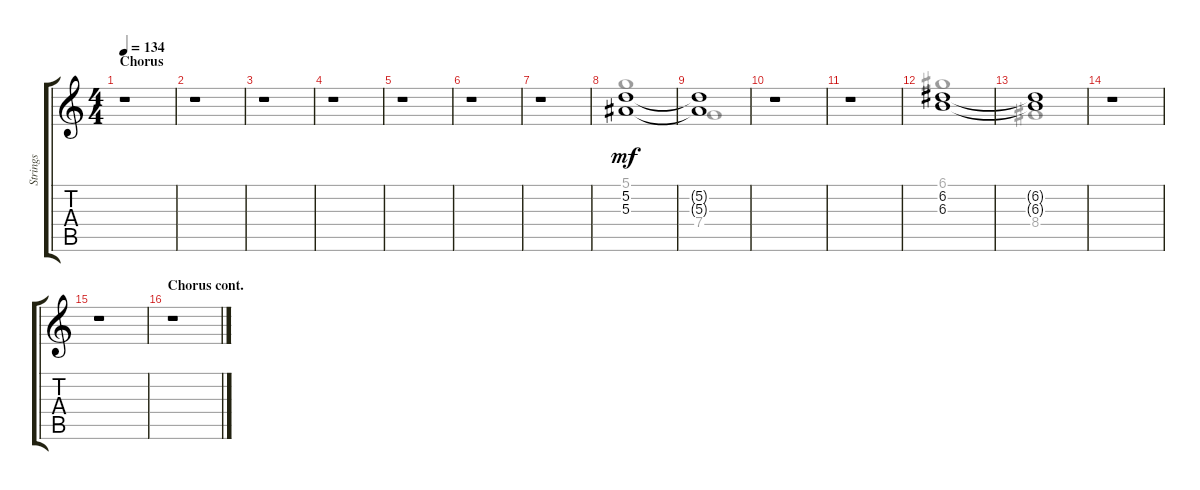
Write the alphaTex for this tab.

\track ("Strings" "Strings") {instrument electricguitarclean}
\staff {score tabs}
\tuning (D4 A3 F3 C3 G2 C2) {hide}
\voice
\ts (4 4)
\section ("" "Chorus")
\tempo 134
\clef g2
\ks aminor
r.1{dy mf} |
r.1 |
r.1 |
r.1 |
r.1 |
r.1 |
r.1 |
(5.2 5.3).1 |
(5.2{t} 5.3{t}).1 |
r.1 |
r.1 |
(6.2 6.3).1 |
(6.2{t} 6.3{t}).1 |
r.1 |
r.1 |
\section ("" "Chorus cont.")
r.1
\voice
\clef g2
\ottava regular
\simile none
\ks aminor
|
|
|
|
|
|
|
5.1.1 |
7.4.1 |
|
|
6.1.1 |
8.4.1 |
|
|
